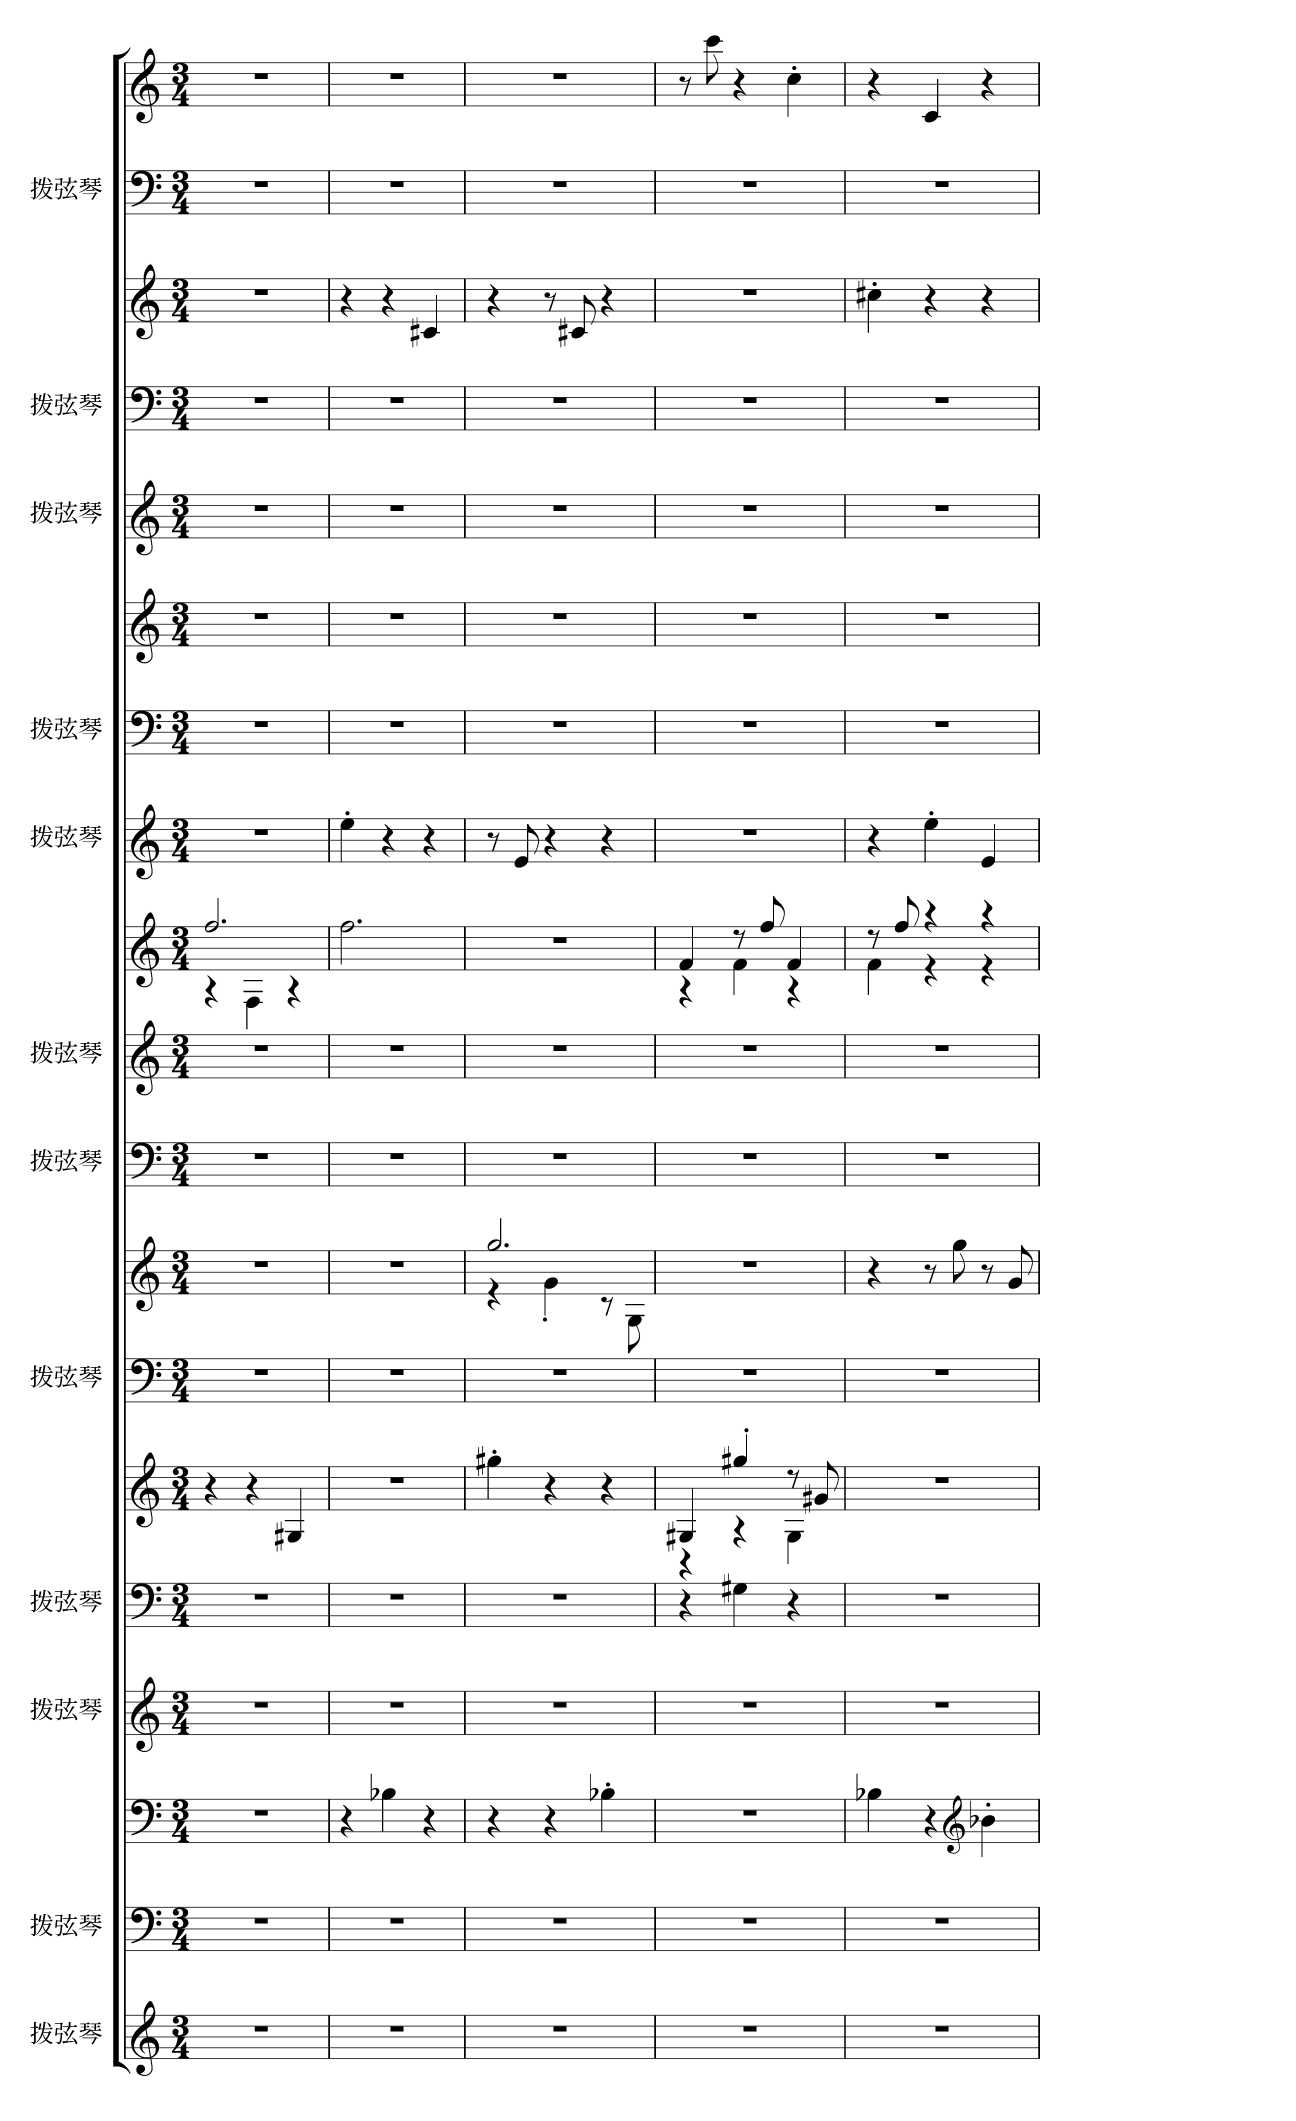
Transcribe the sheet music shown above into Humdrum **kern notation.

**kern	**kern	**kern	**kern	**kern	**kern	**kern	**kern	**kern	**kern	**kern	**kern	**kern	**kern	**kern	**kern	**kern	**kern	**kern
*part12	*part11	*part11	*part10	*part9	*part9	*part8	*part8	*part7	*part6	*part6	*part5	*part4	*part4	*part3	*part2	*part2	*part1	*part1
*staff19	*staff18	*staff17	*staff16	*staff15	*staff14	*staff13	*staff12	*staff11	*staff10	*staff9	*staff8	*staff7	*staff6	*staff5	*staff4	*staff3	*staff2	*staff1
*I"拨弦琴	*I"拨弦琴	*	*I"拨弦琴	*I"拨弦琴	*	*I"拨弦琴	*	*I"拨弦琴	*I"拨弦琴	*	*I"拨弦琴	*I"拨弦琴	*	*I"拨弦琴	*I"拨弦琴	*	*I"拨弦琴	*
*clefG2	*clefF4	*clefF4	*clefG2	*clefF4	*clefG2	*clefF4	*clefG2	*clefF4	*clefG2	*clefG2	*clefG2	*clefF4	*clefG2	*clefG2	*clefF4	*clefG2	*clefF4	*clefG2
*k[]	*k[]	*k[]	*k[]	*k[]	*k[]	*k[]	*k[]	*k[]	*k[]	*k[]	*k[]	*k[]	*k[]	*k[]	*k[]	*k[]	*k[]	*k[]
*M3/4	*M3/4	*M3/4	*M3/4	*M3/4	*M3/4	*M3/4	*M3/4	*M3/4	*M3/4	*M3/4	*M3/4	*M3/4	*M3/4	*M3/4	*M3/4	*M3/4	*M3/4	*M3/4
*MM112	*MM112	*MM112	*MM112	*MM112	*MM112	*MM112	*MM112	*MM112	*MM112	*MM112	*MM112	*MM112	*MM112	*MM112	*MM112	*MM112	*MM112	*MM112
=1	=1	=1	=1	=1	=1	=1	=1	=1	=1	=1	=1	=1	=1	=1	=1	=1	=1	=1
*	*	*	*	*	*	*	*	*	*	*^	*	*	*	*	*	*	*	*
2.r	2.r	2.r	2.r	2.r	4r	2.r	2.r	2.r	2.r	2.ff/	4r	2.r	2.r	2.r	2.r	2.r	2.r	2.r	2.r
.	.	.	.	.	4r	.	.	.	.	.	4F\	.	.	.	.	.	.	.	.
.	.	.	.	.	4G#X/	.	.	.	.	.	4r	.	.	.	.	.	.	.	.
*	*	*	*	*	*	*	*	*	*	*v	*v	*	*	*	*	*	*	*	*
=2	=2	=2	=2	=2	=2	=2	=2	=2	=2	=2	=2	=2	=2	=2	=2	=2	=2	=2
2.r	2.r	4r	2.r	2.r	2.r	2.r	2.r	2.r	2.r	2.ff\	4ee'\	2.r	2.r	2.r	2.r	4r	2.r	2.r
.	.	4B-X\	.	.	.	.	.	.	.	.	4r	.	.	.	.	4r	.	.
.	.	4r	.	.	.	.	.	.	.	.	4r	.	.	.	.	4c#X/	.	.
=3	=3	=3	=3	=3	=3	=3	=3	=3	=3	=3	=3	=3	=3	=3	=3	=3	=3	=3
*	*	*	*	*	*	*	*^	*	*	*	*	*	*	*	*	*	*	*
2.r	2.r	4r	2.r	2.r	4gg#X'\	2.r	2.gg/	4r	2.r	2.r	2.r	8r	2.r	2.r	2.r	2.r	4r	2.r	2.r
.	.	.	.	.	.	.	.	.	.	.	.	8e/	.	.	.	.	.	.	.
.	.	4r	.	.	4r	.	.	4g'\	.	.	.	4r	.	.	.	.	8r	.	.
.	.	.	.	.	.	.	.	.	.	.	.	.	.	.	.	.	8c#X/	.	.
.	.	4B-X'\	.	.	4r	.	.	8r	.	.	.	4r	.	.	.	.	4r	.	.
.	.	.	.	.	.	.	.	8G\	.	.	.	.	.	.	.	.	.	.	.
*	*	*	*	*	*	*	*v	*v	*	*	*	*	*	*	*	*	*	*	*
=4	=4	=4	=4	=4	=4	=4	=4	=4	=4	=4	=4	=4	=4	=4	=4	=4	=4	=4
*	*	*	*	*	*^	*	*	*	*	*^	*	*	*	*	*	*	*	*
2.r	2.r	2.r	2.r	4r	4G#X/	4r	2.r	2.r	2.r	2.r	4f/	4r	2.r	2.r	2.r	2.r	2.r	2.r	2.r	8r
.	.	.	.	.	.	.	.	.	.	.	.	.	.	.	.	.	.	.	.	8ccc\
.	.	.	.	4G#X\	4gg#X'/	4r	.	.	.	.	8r	4f\	.	.	.	.	.	.	.	4r
.	.	.	.	.	.	.	.	.	.	.	8ff/	.	.	.	.	.	.	.	.	.
.	.	.	.	4r	8r	4G#\	.	.	.	.	4f/	4r	.	.	.	.	.	.	.	4cc'\
.	.	.	.	.	8g#X/	.	.	.	.	.	.	.	.	.	.	.	.	.	.	.
*	*	*	*	*	*v	*v	*	*	*	*	*	*	*	*	*	*	*	*	*	*
=5	=5	=5	=5	=5	=5	=5	=5	=5	=5	=5	=5	=5	=5	=5	=5	=5	=5	=5	=5
2.r	2.r	4B-X\	2.r	2.r	2.r	2.r	4r	2.r	2.r	8r	4f\	4r	2.r	2.r	2.r	2.r	4cc#X'\	2.r	4r
.	.	.	.	.	.	.	.	.	.	8ff/	.	.	.	.	.	.	.	.	.
.	.	4r	.	.	.	.	8r	.	.	4r	4r	4ee'\	.	.	.	.	4r	.	4c/
.	.	.	.	.	.	.	8gg\	.	.	.	.	.	.	.	.	.	.	.	.
*	*	*clefG2	*	*	*	*	*	*	*	*	*	*	*	*	*	*	*	*	*
.	.	4b-X'\	.	.	.	.	8r	.	.	4r	4r	4e/	.	.	.	.	4r	.	4r
.	.	.	.	.	.	.	8g/	.	.	.	.	.	.	.	.	.	.	.	.
*	*	*	*	*	*	*	*	*	*	*v	*v	*	*	*	*	*	*	*	*
=	=	=	=	=	=	=	=	=	=	=	=	=	=	=	=	=	=	=
*-	*-	*-	*-	*-	*-	*-	*-	*-	*-	*-	*-	*-	*-	*-	*-	*-	*-	*-
